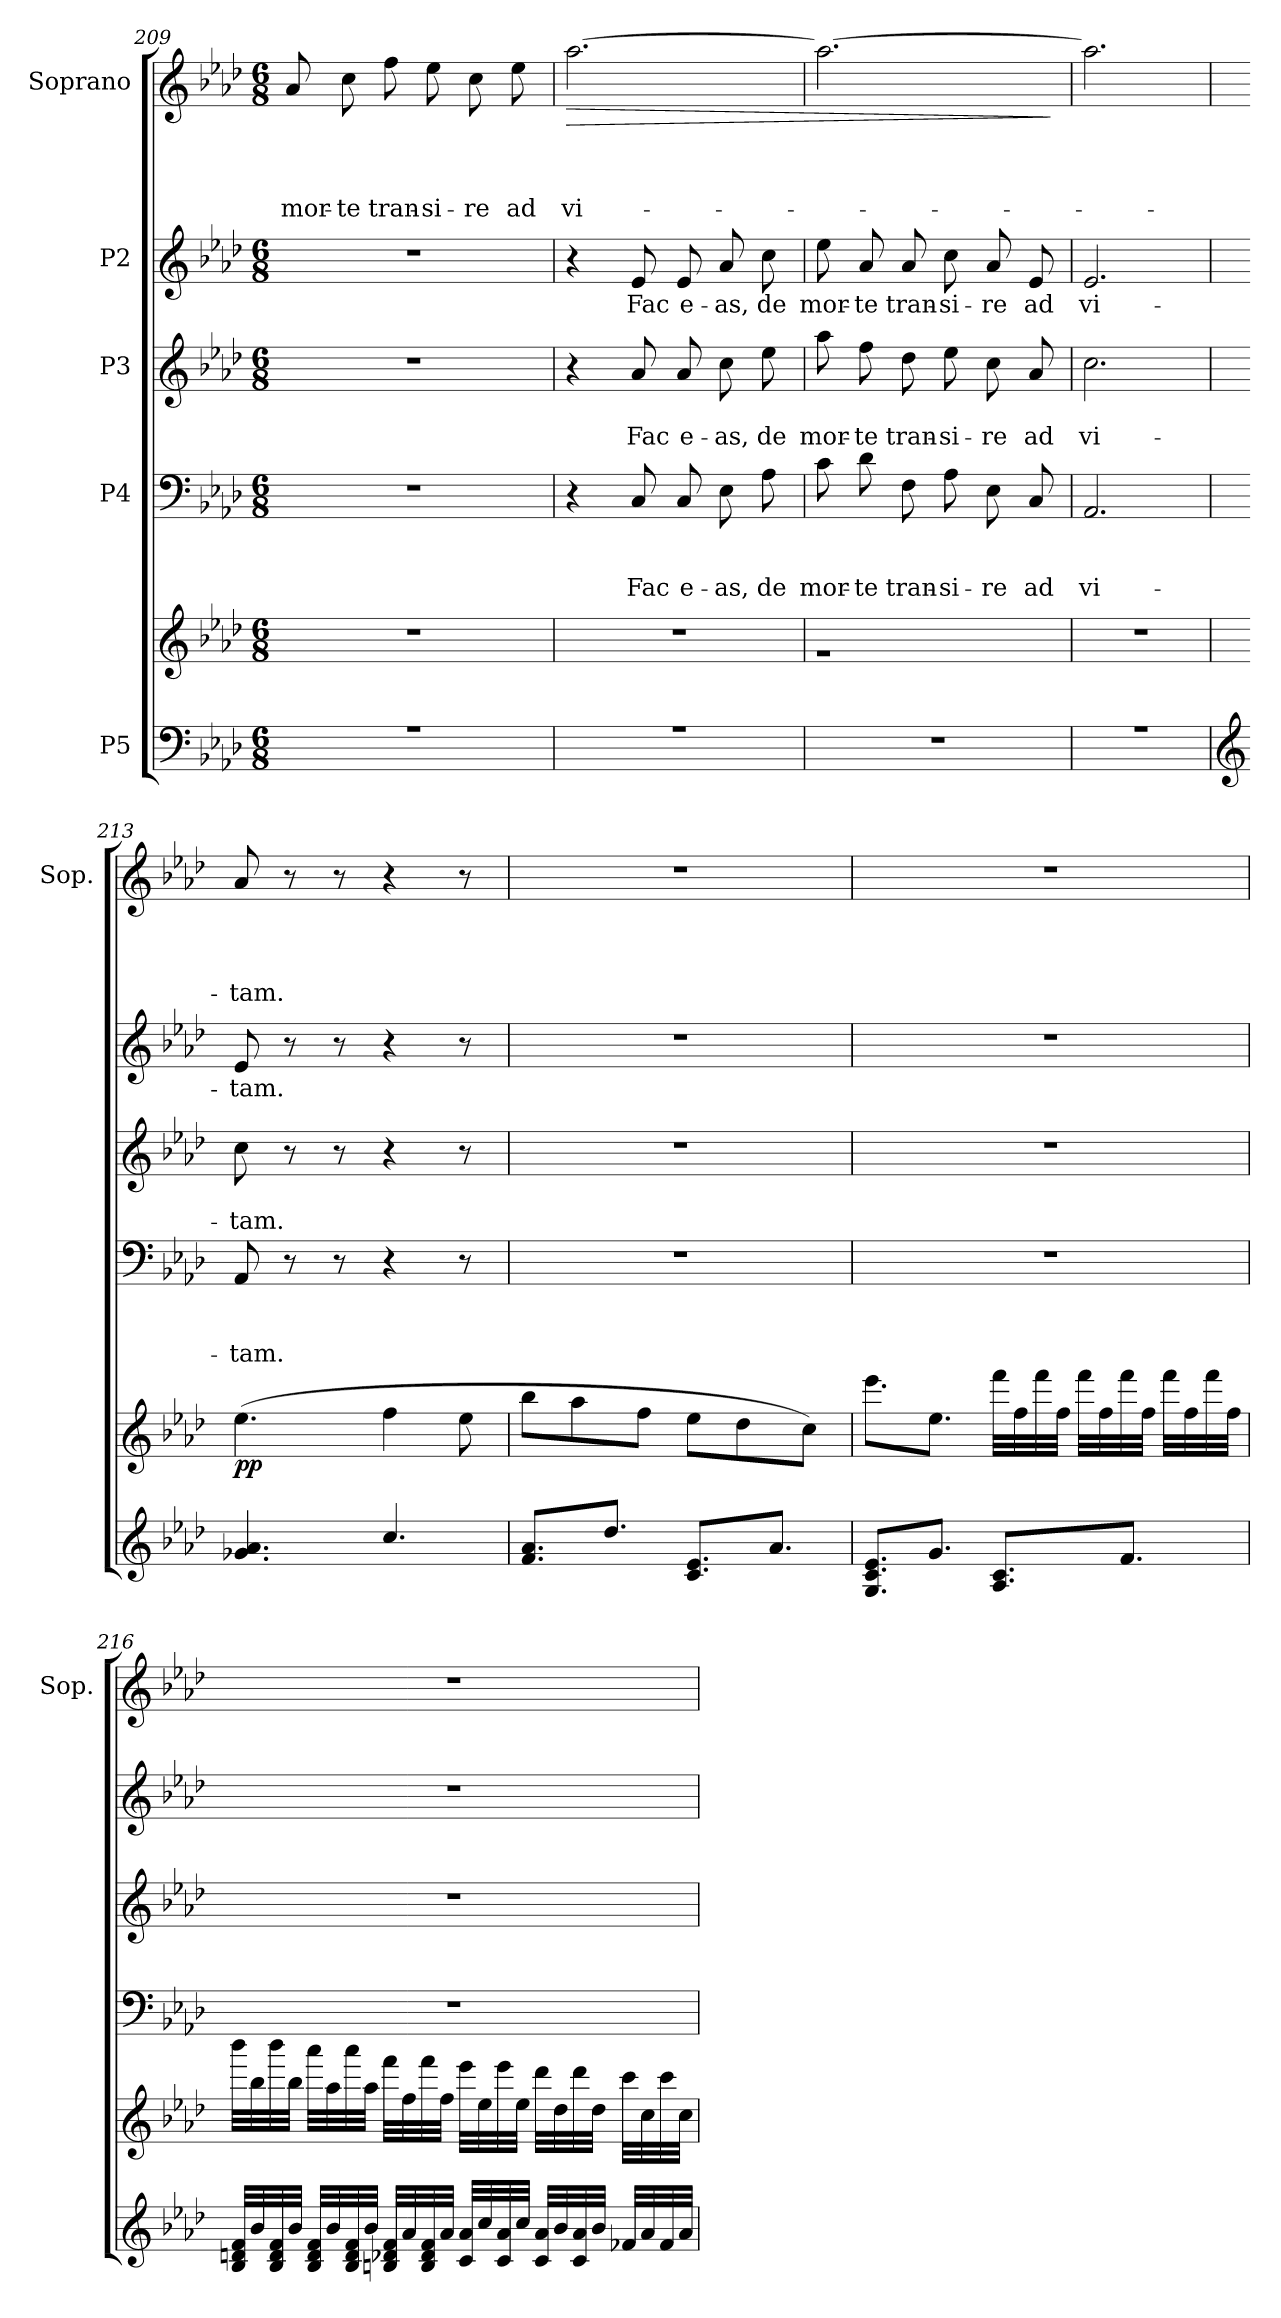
**kern	**kern	**dynam	**kern	**text	**text	**text	**kern	**text	**text	**kern	**text	**kern	**text	**text	**text	**text	**dynam
*part5	*part5	*part5	*part4	*part4	*part4	*part4	*part3	*part3	*part3	*part2	*part2	*part1	*part1	*part1	*part1	*part1	*part1
*staff6	*staff5	*staff5/6	*staff4	*staff4	*staff4	*staff4	*staff3	*staff3	*staff3	*staff2	*staff2	*staff1	*staff1	*staff1	*staff1	*staff1	*staff1
*I"P5	*	*	*I"P4	*	*	*	*I"P3	*	*	*I"P2	*	*I"Soprano	*	*	*	*	*
*	*	*	*	*	*	*	*	*	*	*	*	*I'Sop.	*	*	*	*	*
*clefF4	*clefG2	*	*clefF4	*	*	*	*clefG2	*	*	*clefG2	*	*clefG2	*	*	*	*	*
*	*	*	*	*	*	*	*ITrd7c12	*	*	*	*	*	*	*	*	*	*
*k[b-e-a-d-]	*k[b-e-a-d-]	*	*k[b-e-a-d-]	*	*	*	*k[b-e-a-d-]	*	*	*k[b-e-a-d-]	*	*k[b-e-a-d-]	*	*	*	*	*
*A-:	*A-:	*	*A-:	*	*	*	*A-:	*	*	*A-:	*	*A-:	*	*	*	*	*
*M6/8	*M6/8	*	*M6/8	*	*	*	*M6/8	*	*	*M6/8	*	*M6/8	*	*	*	*	*
=209	=209	=209	=209	=209	=209	=209	=209	=209	=209	=209	=209	=209	=209	=209	=209	=209	=209
*	*^	*	*	*	*	*	*	*	*	*	*	*	*	*	*	*	*
*	*	*^	*	*	*	*	*	*	*	*	*	*	*	*	*	*	*	*
!LO:N:vis=1	!	!	!LO:N:vis=1	!	!LO:N:vis=1	!	!	!	!LO:N:vis=1	!	!	!LO:N:vis=1	!	!	!	!	!	!LO:LY:b	!
*^	*	*	*	*	*	*	*	*	*	*	*	*	*	*	*	*	*	*	*
2.r	2.ryy	2.ryy	2.ryy	2.r	.	2.r	.	.	.	2.r	.	.	2.r	.	8a-/	.	.	.	mor-	.
!	!	!	!	!	!	!	!	!	!	!	!	!	!	!	!	!	!	!	!LO:LY:b	!
.	.	.	.	.	.	.	.	.	.	.	.	.	.	.	8cc\	.	.	.	-te	.
!	!	!	!	!	!	!	!	!	!	!	!	!	!	!	!	!	!	!	!LO:LY:b	!
.	.	.	.	.	.	.	.	.	.	.	.	.	.	.	8ff\	.	.	.	tran-	.
!	!	!	!	!	!	!	!	!	!	!	!	!	!	!	!	!	!	!	!LO:LY:b	!
.	.	.	.	.	.	.	.	.	.	.	.	.	.	.	8ee-\	.	.	.	-si-	.
!	!	!	!	!	!	!	!	!	!	!	!	!	!	!	!	!	!	!	!LO:LY:b	!
.	.	.	.	.	.	.	.	.	.	.	.	.	.	.	8cc\	.	.	.	-re	.
!	!	!	!	!	!	!	!	!	!	!	!	!	!	!	!	!	!	!	!LO:LY:b	!
.	.	.	.	.	.	.	.	.	.	.	.	.	.	.	8ee-\	.	.	.	ad	.
=210	=210	=210	=210	=210	=210	=210	=210	=210	=210	=210	=210	=210	=210	=210	=210	=210	=210	=210	=210	=210
!LO:N:vis=1	!	!	!	!LO:N:vis=1	!	!	!	!	!	!	!	!	!	!	!	!	!	!	!LO:LY:b	!LO:HP:b
2.r	2.ryy	2.ryy	2.ryy	2.r	.	4r	.	.	.	4r	.	.	4r	.	[>2.aa-\	.	.	.	vi-	>
!	!	!	!	!	!	!	!	!	!LO:LY:b	!	!	!LO:LY:b	!	!LO:LY:b	!	!	!	!	!	!
.	.	.	.	.	.	8C/	.	.	Fac	8A-/	.	Fac	8e-/	Fac	.	.	.	.	.	.
!	!	!	!	!	!	!	!	!	!LO:LY:b	!	!	!LO:LY:b	!	!LO:LY:b	!	!	!	!	!	!
.	.	.	.	.	.	8C/	.	.	e-	8A-/	.	e-	8e-/	e-	.	.	.	.	.	.
!	!	!	!	!	!	!	!	!	!LO:LY:b	!	!	!LO:LY:b	!	!LO:LY:b	!	!	!	!	!	!
.	.	.	.	.	.	8E-\	.	.	-as,	8c\	.	-as,	8a-/	-as,	.	.	.	.	.	.
!	!	!	!	!	!	!	!	!	!LO:LY:b	!	!	!LO:LY:b	!	!LO:LY:b	!	!	!	!	!	!
.	.	.	.	.	.	8A-\	.	.	de	8e-\	.	de	8cc\	de	.	.	.	.	.	.
=211	=211	=211	=211	=211	=211	=211	=211	=211	=211	=211	=211	=211	=211	=211	=211	=211	=211	=211	=211	=211
!LO:N:vis=1	!	!	!	!LO:N:vis=1	!	!	!	!	!LO:LY:b	!	!	!LO:LY:b	!	!LO:LY:b	!	!	!	!	!	!
2.r	2.ryy	2.ryy	2.ryy	2.r	.	8c\	.	.	mor-	8a-\	.	mor-	8ee-\	mor-	2.aa-\_	.	.	.	.	.
!	!	!	!	!	!	!	!	!	!LO:LY:b	!	!	!LO:LY:b	!	!LO:LY:b	!	!	!	!	!	!
.	.	.	.	.	.	8d-\	.	.	-te	8f\	.	-te	8a-/	-te	.	.	.	.	.	.
!	!	!	!	!	!	!	!	!	!LO:LY:b	!	!	!LO:LY:b	!	!LO:LY:b	!	!	!	!	!	!
.	.	.	.	.	.	8F\	.	.	tran-	8d-\	.	tran-	8a-/	tran-	.	.	.	.	.	.
!	!	!	!	!	!	!	!	!	!LO:LY:b	!	!	!LO:LY:b	!	!LO:LY:b	!	!	!	!	!	!
.	.	.	.	.	.	8A-\	.	.	-si-	8e-\	.	-si-	8cc\	-si-	.	.	.	.	.	.
!	!	!	!	!	!	!	!	!	!LO:LY:b	!	!	!LO:LY:b	!	!LO:LY:b	!	!	!	!	!	!
.	.	.	.	.	.	8E-\	.	.	-re	8c\	.	-re	8a-/	-re	.	.	.	.	.	.
!	!	!	!	!	!	!	!	!	!LO:LY:b	!	!	!LO:LY:b	!	!LO:LY:b	!	!	!	!	!	!
.	.	.	.	.	.	8C/	.	.	ad	8A-/	.	ad	8e-/	ad	.	.	.	.	.	.
*v	*v	*	*	*	*	*	*	*	*	*	*	*	*	*	*	*	*	*	*	*
*	*v	*v	*v	*	*	*	*	*	*	*	*	*	*	*	*	*	*	*	*
.	.	.	.	.	.	.	.	.	.	.	.	.	.	.	.	.	]
=212	=212	=212	=212	=212	=212	=212	=212	=212	=212	=212	=212	=212	=212	=212	=212	=212	=212
*	*^	*	*	*	*	*	*	*	*	*	*	*	*	*	*	*	*
*	*	*^	*	*	*	*	*	*	*	*	*	*	*	*	*	*	*	*
!LO:N:vis=1	!	!	!LO:N:vis=1	!	!	!	!	!LO:LY:b	!	!	!LO:LY:b	!	!LO:LY:b	!	!	!	!	!	!
*^	*	*	*	*	*	*	*	*	*	*	*	*	*	*	*	*	*	*	*
2.r	2.ryy	2.ryy	2.ryy	2.r	.	2.AA-/	.	.	vi-	2.c\	.	vi-	2.e-/	vi-	2.aa-\]	.	.	.	.	.
=213	=213	=213	=213	=213	=213	=213	=213	=213	=213	=213	=213	=213	=213	=213	=213	=213	=213	=213	=213	=213
*clefG2	*	*	*	*	*	*	*	*	*	*	*	*	*	*	*	*	*	*	*	*
!	!	!	!	!	!LO:DY:b	!	!	!	!LO:LY:b	!	!	!LO:LY:b	!	!LO:LY:b	!	!	!	!	!LO:LY:b	!
4.g-X/ 4.a-/	2.ryy	2.ryy	2.ryy	(>4.ee-\	pp	8AA-/	.	.	-tam.	8c\	.	-tam.	8e-/	-tam.	8a-/	.	.	.	-tam.	.
.	.	.	.	.	.	8r	.	.	.	8r	.	.	8r	.	8r	.	.	.	.	.
.	.	.	.	.	.	8r	.	.	.	8r	.	.	8r	.	8r	.	.	.	.	.
4.cc/	.	.	.	4ff\	.	4r	.	.	.	4r	.	.	4r	.	4r	.	.	.	.	.
.	.	.	.	8ee-\	.	8r	.	.	.	8r	.	.	8r	.	8r	.	.	.	.	.
!!LO:PB:g=z
=214	=214	=214	=214	=214	=214	=214	=214	=214	=214	=214	=214	=214	=214	=214	=214	=214	=214	=214	=214	=214
!	!	!	!	!	!	!LO:N:vis=1	!	!	!	!LO:N:vis=1	!	!	!LO:N:vis=1	!	!LO:N:vis=1	!	!	!	!	!
8.f/ 8.a-/L	2.ryy	2.ryy	2.ryy	8bb-\L	.	2.r	.	.	.	2.r	.	.	2.r	.	2.r	.	.	.	.	.
.	.	.	.	8aa-\	.	.	.	.	.	.	.	.	.	.	.	.	.	.	.	.
8.dd-/J	.	.	.	.	.	.	.	.	.	.	.	.	.	.	.	.	.	.	.	.
.	.	.	.	8ff\J	.	.	.	.	.	.	.	.	.	.	.	.	.	.	.	.
8.c/ 8.e-/L	.	.	.	8ee-\L	.	.	.	.	.	.	.	.	.	.	.	.	.	.	.	.
.	.	.	.	8dd-\	.	.	.	.	.	.	.	.	.	.	.	.	.	.	.	.
8.a-/J	.	.	.	.	.	.	.	.	.	.	.	.	.	.	.	.	.	.	.	.
.	.	.	.	8cc\J)	.	.	.	.	.	.	.	.	.	.	.	.	.	.	.	.
=215	=215	=215	=215	=215	=215	=215	=215	=215	=215	=215	=215	=215	=215	=215	=215	=215	=215	=215	=215	=215
!	!	!	!	!	!	!LO:N:vis=1	!	!	!	!LO:N:vis=1	!	!	!LO:N:vis=1	!	!LO:N:vis=1	!	!	!	!	!
8.G/ 8.c/ 8.e-/L	2.ryy	2.ryy	2.ryy	8.eee-\L	.	2.r	.	.	.	2.r	.	.	2.r	.	2.r	.	.	.	.	.
8.g/J	.	.	.	8.ee-\J	.	.	.	.	.	.	.	.	.	.	.	.	.	.	.	.
8.A-/ 8.c/L	.	.	.	32fff\LLL	.	.	.	.	.	.	.	.	.	.	.	.	.	.	.	.
.	.	.	.	32ff\	.	.	.	.	.	.	.	.	.	.	.	.	.	.	.	.
.	.	.	.	32fff\	.	.	.	.	.	.	.	.	.	.	.	.	.	.	.	.
.	.	.	.	32ff\JJJ	.	.	.	.	.	.	.	.	.	.	.	.	.	.	.	.
.	.	.	.	32fff\LLL	.	.	.	.	.	.	.	.	.	.	.	.	.	.	.	.
.	.	.	.	32ff\	.	.	.	.	.	.	.	.	.	.	.	.	.	.	.	.
8.f/J	.	.	.	32fff\	.	.	.	.	.	.	.	.	.	.	.	.	.	.	.	.
.	.	.	.	32ff\JJJ	.	.	.	.	.	.	.	.	.	.	.	.	.	.	.	.
.	.	.	.	32fff\LLL	.	.	.	.	.	.	.	.	.	.	.	.	.	.	.	.
.	.	.	.	32ff\	.	.	.	.	.	.	.	.	.	.	.	.	.	.	.	.
.	.	.	.	32fff\	.	.	.	.	.	.	.	.	.	.	.	.	.	.	.	.
.	.	.	.	32ff\JJJ	.	.	.	.	.	.	.	.	.	.	.	.	.	.	.	.
=216	=216	=216	=216	=216	=216	=216	=216	=216	=216	=216	=216	=216	=216	=216	=216	=216	=216	=216	=216	=216
!	!	!	!	!	!	!LO:N:vis=1	!	!	!	!LO:N:vis=1	!	!	!LO:N:vis=1	!	!LO:N:vis=1	!	!	!	!	!
32B-/ 32dn/ 32f/LLL	2.ryy	2.ryy	2.ryy	32bbb-\LLL	.	2.r	.	.	.	2.r	.	.	2.r	.	2.r	.	.	.	.	.
32b-/	.	.	.	32bb-\	.	.	.	.	.	.	.	.	.	.	.	.	.	.	.	.
32B-/ 32d/ 32f/	.	.	.	32bbb-\	.	.	.	.	.	.	.	.	.	.	.	.	.	.	.	.
32b-/JJJ	.	.	.	32bb-\JJJ	.	.	.	.	.	.	.	.	.	.	.	.	.	.	.	.
32B-/ 32d/ 32f/LLL	.	.	.	32aaa-\LLL	.	.	.	.	.	.	.	.	.	.	.	.	.	.	.	.
32b-/	.	.	.	32aa-\	.	.	.	.	.	.	.	.	.	.	.	.	.	.	.	.
32B-/ 32d/ 32f/	.	.	.	32aaa-\	.	.	.	.	.	.	.	.	.	.	.	.	.	.	.	.
32b-/JJJ	.	.	.	32aa-\JJJ	.	.	.	.	.	.	.	.	.	.	.	.	.	.	.	.
32Bn/ 32d-X/ 32f/LLL	.	.	.	32fff\LLL	.	.	.	.	.	.	.	.	.	.	.	.	.	.	.	.
32a-/	.	.	.	32ff\	.	.	.	.	.	.	.	.	.	.	.	.	.	.	.	.
32B/ 32d-/ 32f/	.	.	.	32fff\	.	.	.	.	.	.	.	.	.	.	.	.	.	.	.	.
32a-/JJJ	.	.	.	32ff\JJJ	.	.	.	.	.	.	.	.	.	.	.	.	.	.	.	.
32c/ 32a-/LLL	.	.	.	32eee-\LLL	.	.	.	.	.	.	.	.	.	.	.	.	.	.	.	.
32cc/	.	.	.	32ee-\	.	.	.	.	.	.	.	.	.	.	.	.	.	.	.	.
32c/ 32a-/	.	.	.	32eee-\	.	.	.	.	.	.	.	.	.	.	.	.	.	.	.	.
32cc/JJJ	.	.	.	32ee-\JJJ	.	.	.	.	.	.	.	.	.	.	.	.	.	.	.	.
32c/ 32a-/LLL	.	.	.	32ddd-\LLL	.	.	.	.	.	.	.	.	.	.	.	.	.	.	.	.
32b-/	.	.	.	32dd-\	.	.	.	.	.	.	.	.	.	.	.	.	.	.	.	.
32c/ 32a-/	.	.	.	32ddd-\	.	.	.	.	.	.	.	.	.	.	.	.	.	.	.	.
32b-/JJJ	.	.	.	32dd-\JJJ	.	.	.	.	.	.	.	.	.	.	.	.	.	.	.	.
32f-X/LLL	.	.	.	32ccc\LLL	.	.	.	.	.	.	.	.	.	.	.	.	.	.	.	.
32a-/	.	.	.	32cc\	.	.	.	.	.	.	.	.	.	.	.	.	.	.	.	.
32f-/	.	.	.	32ccc\	.	.	.	.	.	.	.	.	.	.	.	.	.	.	.	.
32a-/JJJ	.	.	.	32cc\JJJ	.	.	.	.	.	.	.	.	.	.	.	.	.	.	.	.
*v	*v	*	*	*	*	*	*	*	*	*	*	*	*	*	*	*	*	*	*	*
*	*v	*v	*v	*	*	*	*	*	*	*	*	*	*	*	*	*	*	*	*
=	=	=	=	=	=	=	=	=	=	=	=	=	=	=	=	=	=
*-	*-	*-	*-	*-	*-	*-	*-	*-	*-	*-	*-	*-	*-	*-	*-	*-	*-
